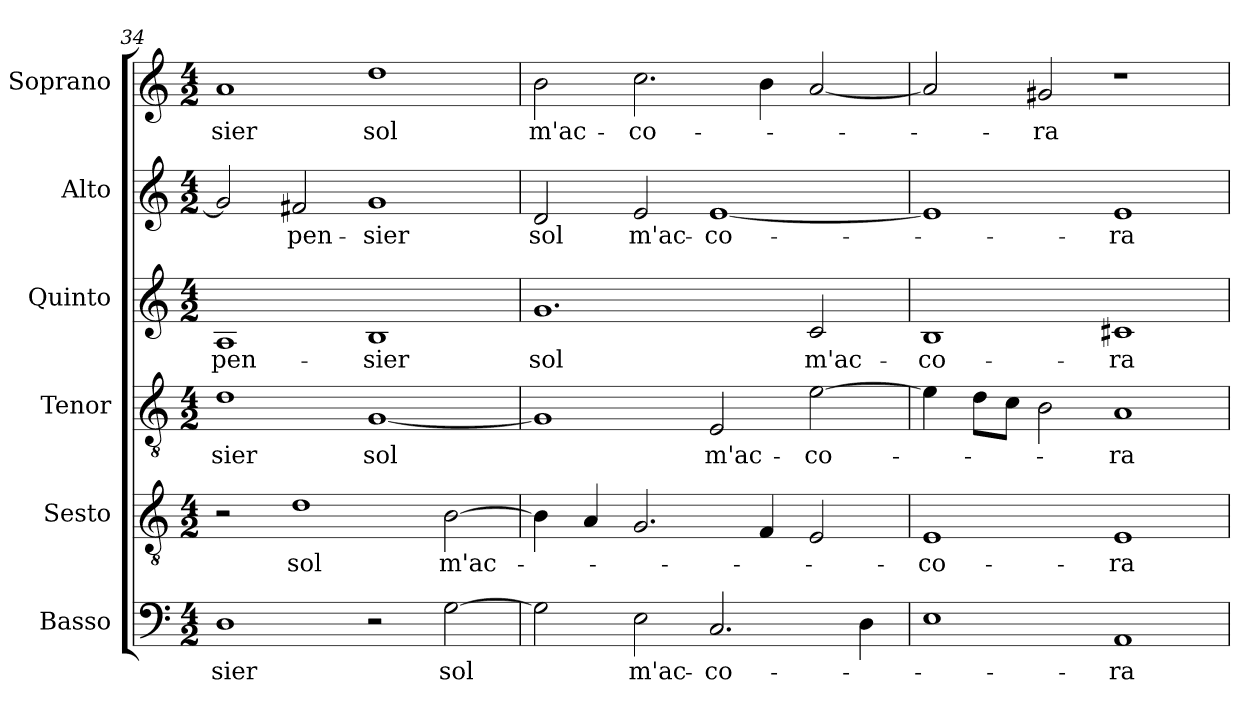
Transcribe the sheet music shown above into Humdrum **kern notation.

**kern	**text	**kern	**text	**kern	**text	**kern	**text	**kern	**text	**kern	**text
*part6	*part6	*part5	*part5	*part4	*part4	*part3	*part3	*part2	*part2	*part1	*part1
*staff6	*staff6	*staff5	*staff5	*staff4	*staff4	*staff3	*staff3	*staff2	*staff2	*staff1	*staff1
*I"Basso	*	*I"Sesto	*	*I"Tenor	*	*I"Quinto	*	*I"Alto	*	*I"Soprano	*
*	*	*I'T.	*	*I'T.	*	*	*	*I'A.	*	*I'Sop.	*
*clefF4	*	*clefGv2	*	*clefGv2	*	*clefG2	*	*clefG2	*	*clefG2	*
*	*	*ITrd7c12	*	*ITrd7c12	*	*	*	*	*	*	*
*k[]	*	*k[]	*	*k[]	*	*k[]	*	*k[]	*	*k[]	*
*C:	*	*C:	*	*C:	*	*C:	*	*C:	*	*C:	*
*M4/2	*	*M4/2	*	*M4/2	*	*M4/2	*	*M4/2	*	*M4/2	*
=34	=34	=34	=34	=34	=34	=34	=34	=34	=34	=34	=34
!	!LO:LY:b:color=#000000	!	!	!	!	!	!	!	!	!	!
!	!	!	!	!	!LO:LY:b:color=#000000	!	!	!	!	!	!
!	!	!	!	!	!	!	!LO:LY:b:color=#000000	!	!	!	!
!	!	!	!	!	!	!	!	!	!	!	!LO:LY:b:color=#000000
1Di	-sier	2r	.	1Di	-sier	1Ai	pen-	2gi/]	.	1ai	-sier
!	!	!	!LO:LY:b:color=#000000	!	!	!	!	!	!	!	!
!	!	!	!	!	!	!	!	!	!LO:LY:b:color=#000000	!	!
.	.	1Di	sol	.	.	.	.	2f#Xi/	pen-	.	.
!	!	!	!	!	!LO:LY:b:color=#000000	!	!	!	!	!	!
!	!	!	!	!	!	!	!LO:LY:b:color=#000000	!	!	!	!
!	!	!	!	!	!	!	!	!	!LO:LY:b:color=#000000	!	!
!	!	!	!	!	!	!	!	!	!	!	!LO:LY:b:color=#000000
2r	.	.	.	[1GGi	sol	1Bi	-sier	1gi	-sier	1ddi	sol
!	!LO:LY:b:color=#000000	!	!	!	!	!	!	!	!	!	!
!	!	!	!LO:LY:b:color=#000000	!	!	!	!	!	!	!	!
[2Gi\	sol	[2BBi\	m'ac-	.	.	.	.	.	.	.	.
!!LO:PB:g=z
=35	=35	=35	=35	=35	=35	=35	=35	=35	=35	=35	=35
!	!	!	!	!	!	!	!LO:LY:b:color=#000000	!	!	!	!
!	!	!	!	!	!	!	!	!	!LO:LY:b:color=#000000	!	!
!	!	!	!	!	!	!	!	!	!	!	!LO:LY:b:color=#000000
2Gi\]	.	4BBi\]	.	1GGi]	.	1.gi	sol	2di/	sol	2bi\	m'ac-
.	.	4AAi/	.	.	.	.	.	.	.	.	.
!	!LO:LY:b:color=#000000	!	!	!	!	!	!	!	!	!	!
!	!	!	!	!	!	!	!	!	!LO:LY:b:color=#000000	!	!
!	!	!	!	!	!	!	!	!	!	!	!LO:LY:b:color=#000000
2Ei\	m'ac-	2.GGi/	.	.	.	.	.	2ei/	m'ac-	2.cci\	-co-
!	!LO:LY:b:color=#000000	!	!	!	!	!	!	!	!	!	!
!	!	!	!	!	!LO:LY:b:color=#000000	!	!	!	!	!	!
!	!	!	!	!	!	!	!	!	!LO:LY:b:color=#000000	!	!
2.Ci/	-co-	.	.	2EEi/	m'ac-	.	.	[1ei	-co-	.	.
.	.	4FFi/	.	.	.	.	.	.	.	4bi\	.
!	!	!	!	!	!LO:LY:b:color=#000000	!	!	!	!	!	!
!	!	!	!	!	!	!	!LO:LY:b:color=#000000	!	!	!	!
.	.	2EEi/	.	[2Ei\	-co-	2ci/	m'ac-	.	.	[2ai/	.
4Di\	.	.	.	.	.	.	.	.	.	.	.
=36	=36	=36	=36	=36	=36	=36	=36	=36	=36	=36	=36
!	!	!	!LO:LY:b:color=#000000	!	!	!	!	!	!	!	!
!	!	!	!	!	!	!	!LO:LY:b:color=#000000	!	!	!	!
1Ei	.	1EEi	-co-	4Ei\]	.	1Bi	-co-	1ei]	.	2ai/]	.
.	.	.	.	8Di\L	.	.	.	.	.	.	.
.	.	.	.	8Ci\J	.	.	.	.	.	.	.
!	!	!	!	!	!	!	!	!	!	!	!LO:LY:b:color=#000000
.	.	.	.	2BBi\	.	.	.	.	.	2g#Xi/	-ra
!	!LO:LY:b:color=#000000	!	!	!	!	!	!	!	!	!	!
!	!	!	!LO:LY:b:color=#000000	!	!	!	!	!	!	!	!
!	!	!	!	!	!LO:LY:b:color=#000000	!	!	!	!	!	!
!	!	!	!	!	!	!	!LO:LY:b:color=#000000	!	!	!	!
!	!	!	!	!	!	!	!	!	!LO:LY:b:color=#000000	!	!
1AAi	-ra	1EEi	-ra	1AAi	-ra	1c#Xi	-ra	1ei	-ra	1r	.
=	=	=	=	=	=	=	=	=	=	=	=
*-	*-	*-	*-	*-	*-	*-	*-	*-	*-	*-	*-
